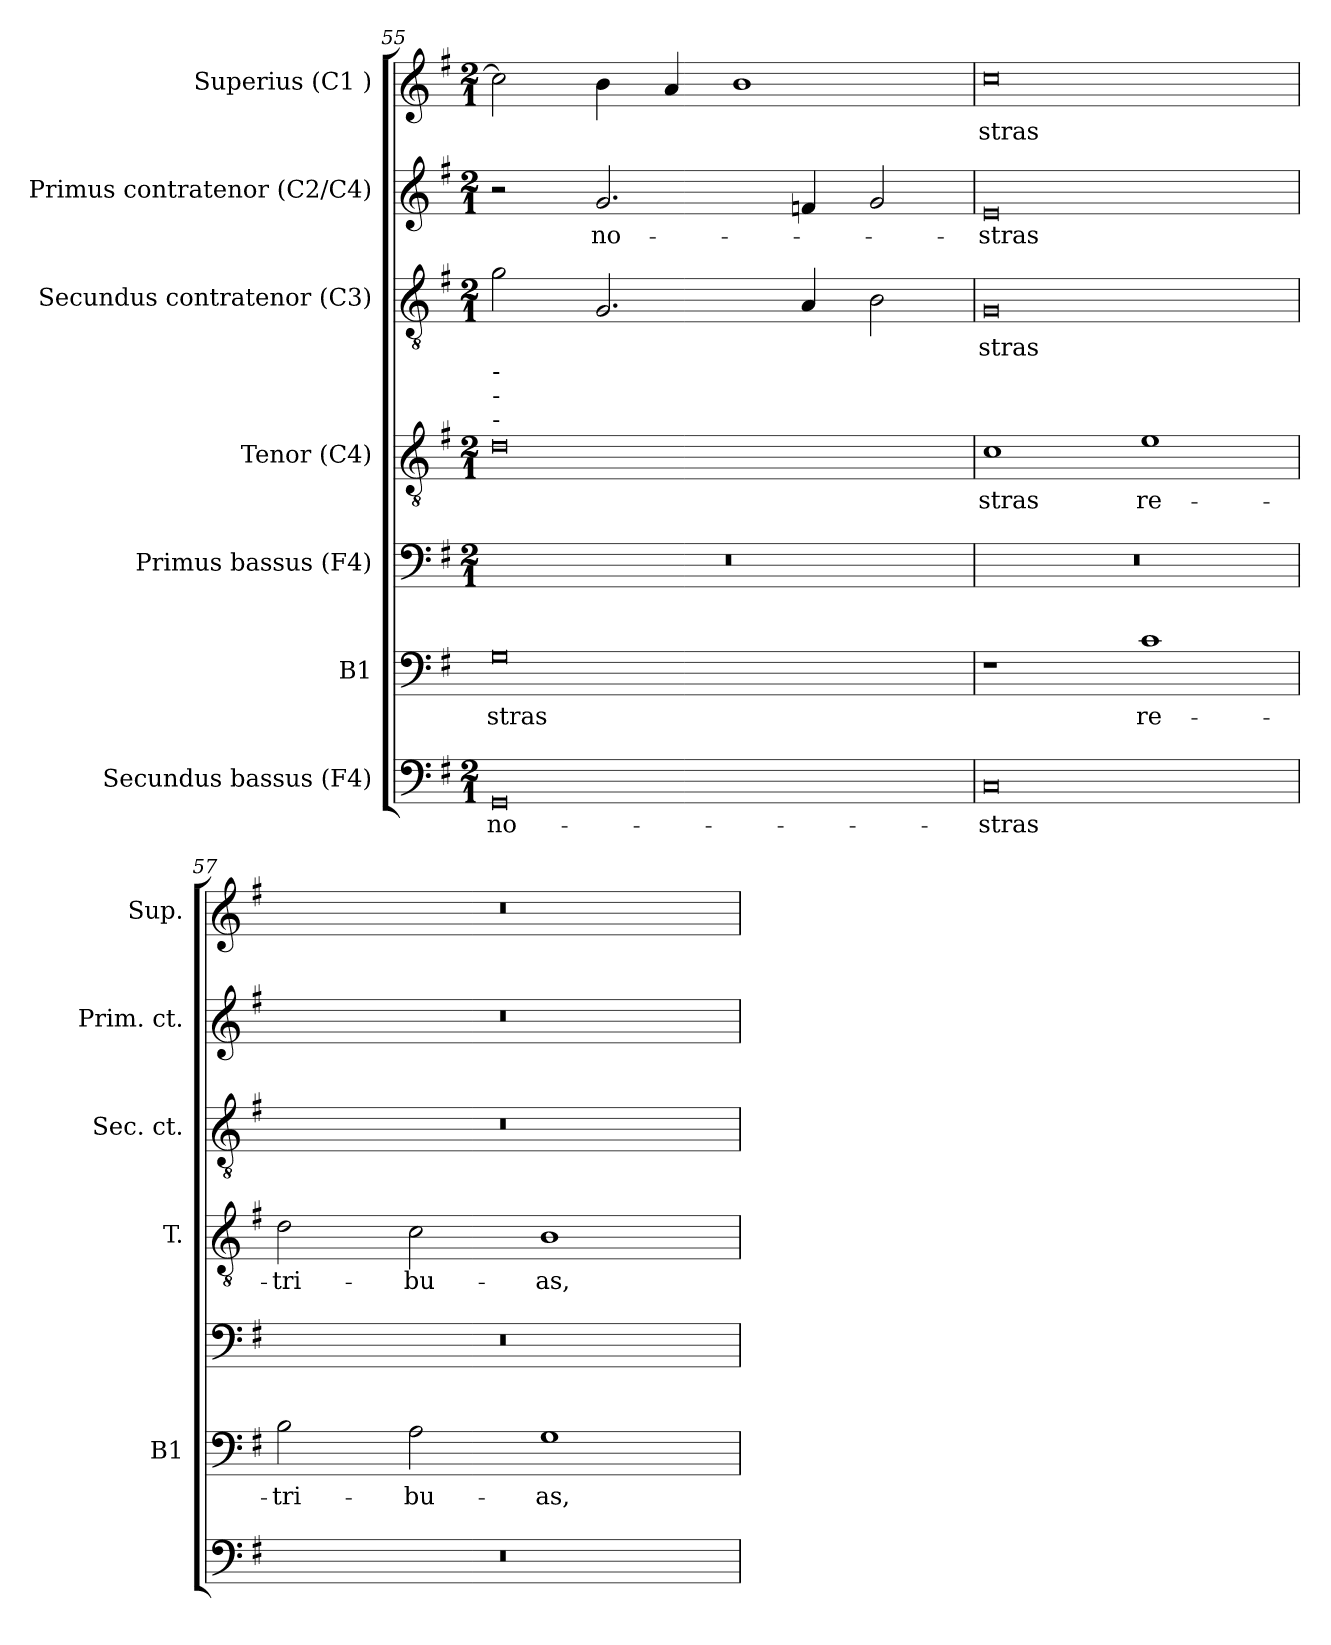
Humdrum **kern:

**kern	**text	**kern	**text	**kern	**kern	**text	**kern	**text	**kern	**text	**kern	**text
*part7	*part7	*part6	*part6	*part5	*part4	*part4	*part3	*part3	*part2	*part2	*part1	*part1
*staff7	*staff7	*staff6	*staff6	*staff5	*staff4	*staff4	*staff3	*staff3	*staff2	*staff2	*staff1	*staff1
*I"Secundus bassus (F4)	*	*I"B1	*	*I"Primus bassus (F4)	*I"Tenor (C4)	*	*I"Secundus contratenor (C3)	*	*I"Primus contratenor (C2/C4)	*	*I"Superius (C1 )	*
*	*	*I'B1	*	*	*I'T.	*	*I'Sec. ct.	*	*I'Prim. ct.	*	*I'Sup.	*
!!LO:PB:g=z
*clefF4	*	*clefF4	*	*clefF4	*clefGv2	*	*clefGv2	*	*clefG2	*	*clefG2	*
*k[f#]	*	*k[f#]	*	*k[f#]	*k[f#]	*	*k[f#]	*	*k[f#]	*	*k[f#]	*
*G:	*	*G:	*	*G:	*G:	*	*G:	*	*G:	*	*G:	*
*M2/1	*	*	*	*M2/1	*M2/1	*	*M2/1	*	*M2/1	*	*M2/1	*
=55	=55	=55	=55	=55	=55	=55	=55	=55	=55	=55	=55	=55
!	!	!	!	!	!LO:TX:a:t=-	!	!	!	!	!	!	!
!	!	!	!	!	!LO:TX:a:t=-	!	!	!	!	!	!	!
!	!	!	!	!	!LO:TX:a:t=-	!	!	!	!	!	!	!
!	!LO:LY:b:rj	!	!LO:LY:b:cj	!	!	!	!	!	!	!	!	!
0GG	no-	0G	-stras	0r	0d	.	2g\	.	2r	.	2cc\]	.
!	!	!	!	!	!	!	!	!	!	!LO:LY:b:cj	!	!
.	.	.	.	.	.	.	2.G/	.	2.g/	no-	4b\	.
.	.	.	.	.	.	.	.	.	.	.	4a/	.
.	.	.	.	.	.	.	.	.	.	.	1b	.
.	.	.	.	.	.	.	4A/	.	4f/	.	.	.
.	.	.	.	.	.	.	2B\	.	2g/	.	.	.
=56	=56	=56	=56	=56	=56	=56	=56	=56	=56	=56	=56	=56
!	!LO:LY:b:cj	!	!	!	!	!LO:LY:b:cj	!	!LO:LY:b:cj	!	!LO:LY:b:cj	!	!LO:LY:b:cj
0C	-stras	1r	.	0r	1c	-stras	0G	-stras	0e	-stras	0cc	-stras
!	!	!	!LO:LY:b:cj	!	!	!LO:LY:b:cj	!	!	!	!	!	!
.	.	1c	re-	.	1e	re-	.	.	.	.	.	.
=57	=57	=57	=57	=57	=57	=57	=57	=57	=57	=57	=57	=57
!	!	!	!LO:LY:b:cj	!	!	!LO:LY:b:cj	!	!	!	!	!	!
0r	.	2B\	-tri-	0r	2d\	-tri-	0r	.	0r	.	0r	.
!	!	!	!LO:LY:b:cj	!	!	!LO:LY:b:cj	!	!	!	!	!	!
.	.	2A\	-bu-	.	2c\	-bu-	.	.	.	.	.	.
!	!	!	!LO:LY:b:cj	!	!	!LO:LY:b:cj	!	!	!	!	!	!
.	.	1G	-as,	.	1B	-as,	.	.	.	.	.	.
=	=	=	=	=	=	=	=	=	=	=	=	=
*-	*-	*-	*-	*-	*-	*-	*-	*-	*-	*-	*-	*-
